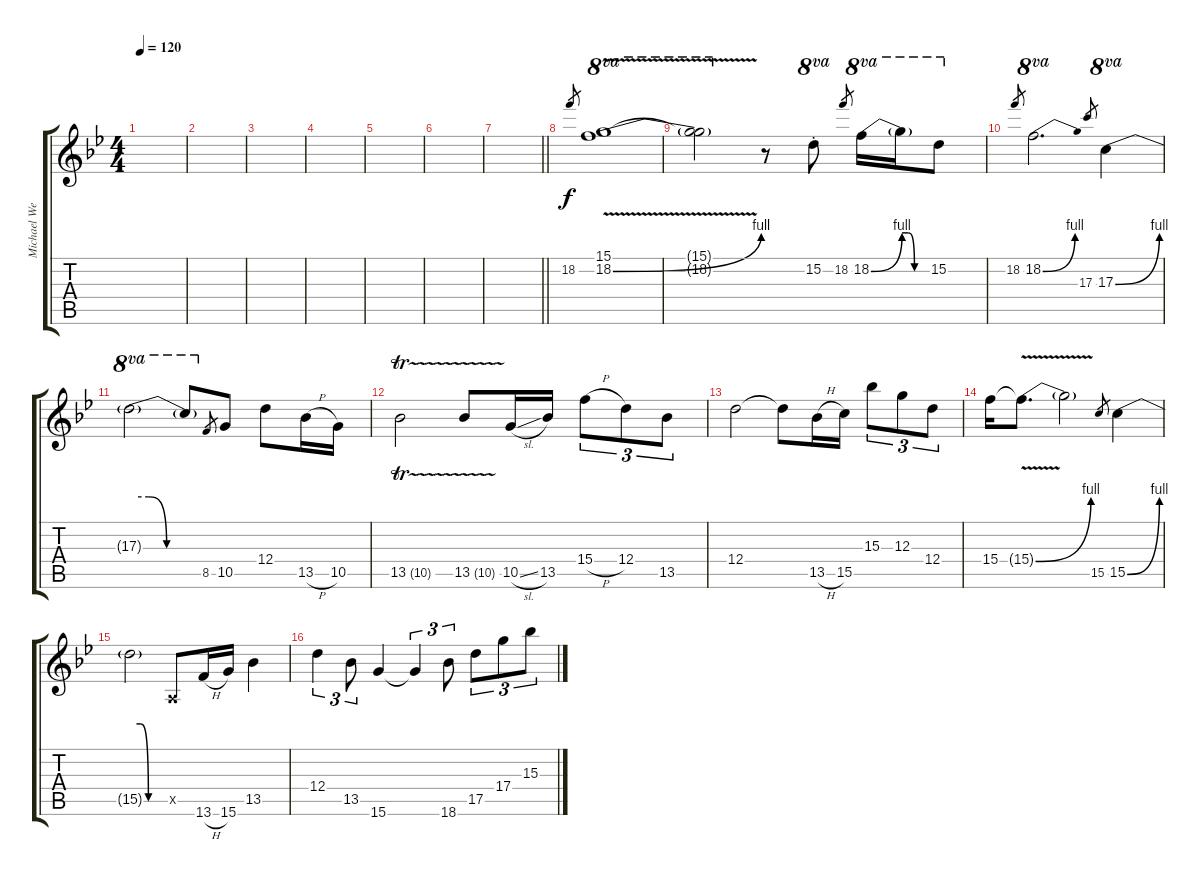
\track ("Michael Weikath" "Michael We") {instrument electricguitarclean}
\staff {score tabs}
\tuning (E4 B3 G3 D3 A2 E2) {hide}
\ts (4 4)
\tempo 120
\clef g2
\ks gminor
|
|
|
|
|
|
\barLineRight lightlight
|
18.2.8{gr} (15.1{v} 18.2{be (bend 0 0 60 4)}).1{ot 8va} |
(15.1{t} 18.2{t}).2{ot 8va} r.8 15.2{st}.8{ot 8va} 18.2.8{gr} 18.2{be (bend 0 0 60 4)}.16{ot 8va} 18.2{be (custom 0 4 15 4 30 0 60 0) t}.16{ot 8va} 15.2.8{ot 8va} |
18.2.8{gr} 18.2{be (bend 0 0 60 4)}.2{d ot 8va} 17.3.8{gr} 17.3{be (bend 0 0 60 4)}.4{ot 8va} |
17.3{be (custom 0 4 15 4 30 0 60 0) t}.2{ot 8va} 17.3{t}.8{ot 8va} 8.5.8{gr} 10.5.8 12.4.8 13.5{h}.16 10.5.16 |
13.5{tr (10 16)}.2 13.5{tr (10 16)}.8 10.5{sl}.16 13.5.16 15.4{h}.8{tu (3 2)} 12.4.8{tu (3 2)} 13.5.8{tu (3 2)} |
12.4.2 12.4{t}.8 13.5{h}.16 15.5.16 15.3.8{tu (3 2)} 12.3.8{tu (3 2)} 12.4.8{tu (3 2)} |
15.4.16 15.4{be (bend 0 0 60 4) v t}.8{d} 15.4{t}.2 15.5.8{gr} 15.5{be (bend 0 0 60 4)}.4 |
15.5{be (custom 0 4 15 4 30 0 60 0) t}.2 0.5{x}.8 13.6{h}.16 15.6.16 13.5.4 |
12.4.4{tu (3 2)} 13.5.8{tu (3 2)} 15.6.4 15.6{t}.4{tu (3 2)} 18.6.8{tu (3 2)} 17.5.8{tu (3 2)} 17.4.8{tu (3 2)} 15.3.8{tu (3 2)}
